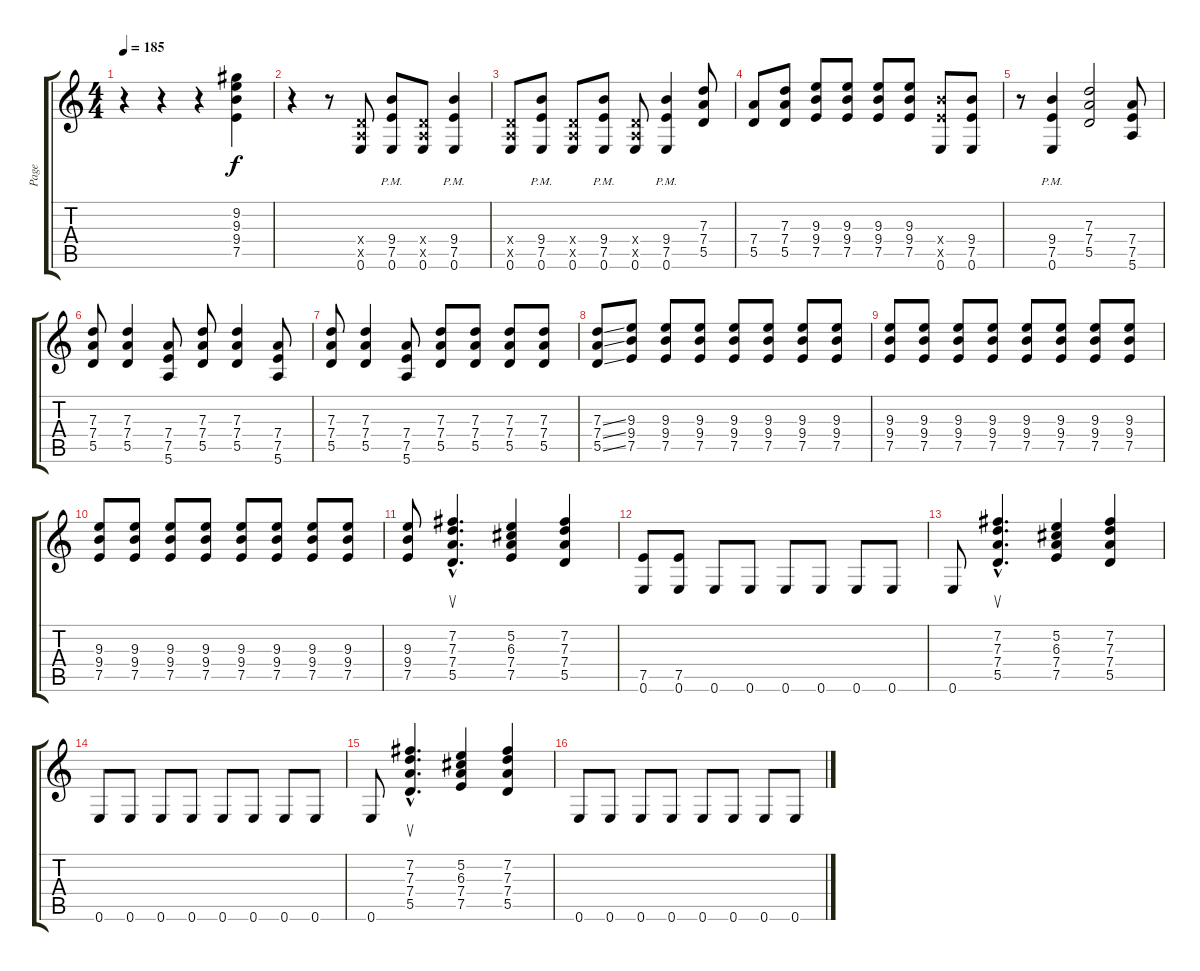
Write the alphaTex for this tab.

\track ("Page" "Page") {instrument distortionguitar}
\staff {score tabs}
\tuning (E4 B3 G3 D3 A2 E2) {hide}
\ts (4 4)
\tempo 185
\clef g2
\ks c
r.4{dy f instrument distortionguitar} r.4 r.4 (9.2 9.3 9.4 7.5).4 |
r.4 r.8 (0.4{x} 0.5{x} 0.6).8 (9.4 7.5 0.6{pm}).8 (0.4{x} 0.5{x} 0.6).8 (9.4 7.5 0.6{pm}).4 |
(0.4{x} 0.5{x} 0.6).8 (9.4 7.5 0.6{pm}).8 (0.4{x} 0.5{x} 0.6).8 (9.4 7.5 0.6{pm}).8 (0.4{x} 0.5{x} 0.6).8 (9.4 7.5 0.6{pm}).4 (7.3 7.4 5.5).8 |
(7.4 5.5).8 (7.3 7.4 5.5).8 (9.3 9.4 7.5).8 (9.3 9.4 7.5).8 (9.3 9.4 7.5).8 (9.3 9.4 7.5).8 (9.4{x} 7.5{x} 0.6).8 (9.4 7.5 0.6).8 |
r.8 (9.4 7.5 0.6{pm}).4 (7.3 7.4 5.5).2 (7.4 7.5 5.6).8 |
(7.3 7.4 5.5).8 (7.3 7.4 5.5).4 (7.4 7.5 5.6).8 (7.3 7.4 5.5).8 (7.3 7.4 5.5).4 (7.4 7.5 5.6).8 |
(7.3 7.4 5.5).8 (7.3 7.4 5.5).4 (7.4 7.5 5.6).8 (7.3 7.4 5.5).8 (7.3 7.4 5.5).8 (7.3 7.4 5.5).8 (7.3 7.4 5.5).8 |
(7.3{ss} 7.4{ss} 5.5{ss}).8 (9.3 9.4 7.5).8 (9.3 9.4 7.5).8 (9.3 9.4 7.5).8 (9.3 9.4 7.5).8 (9.3 9.4 7.5).8 (9.3 9.4 7.5).8 (9.3 9.4 7.5).8 |
(9.3 9.4 7.5).8 (9.3 9.4 7.5).8 (9.3 9.4 7.5).8 (9.3 9.4 7.5).8 (9.3 9.4 7.5).8 (9.3 9.4 7.5).8 (9.3 9.4 7.5).8 (9.3 9.4 7.5).8 |
(9.3 9.4 7.5).8 (9.3 9.4 7.5).8 (9.3 9.4 7.5).8 (9.3 9.4 7.5).8 (9.3 9.4 7.5).8 (9.3 9.4 7.5).8 (9.3 9.4 7.5).8 (9.3 9.4 7.5).8 |
(9.3 9.4 7.5).8 (7.2{hac} 7.3{hac} 7.4{hac} 5.5{hac}).4{d su} (5.2 6.3 7.4 7.5).4 (7.2 7.3 7.4 5.5).4 |
(7.5 0.6).8 (7.5 0.6).8 0.6.8 0.6.8 0.6.8 0.6.8 0.6.8 0.6.8 |
0.6.8 (7.2{hac} 7.3{hac} 7.4{hac} 5.5{hac}).4{d su} (5.2 6.3 7.4 7.5).4 (7.2 7.3 7.4 5.5).4 |
0.6.8 0.6.8 0.6.8 0.6.8 0.6.8 0.6.8 0.6.8 0.6.8 |
0.6.8 (7.2{hac} 7.3{hac} 7.4{hac} 5.5{hac}).4{d su} (5.2 6.3 7.4 7.5).4 (7.2 7.3 7.4 5.5).4 |
0.6.8 0.6.8 0.6.8 0.6.8 0.6.8 0.6.8 0.6.8 0.6.8
